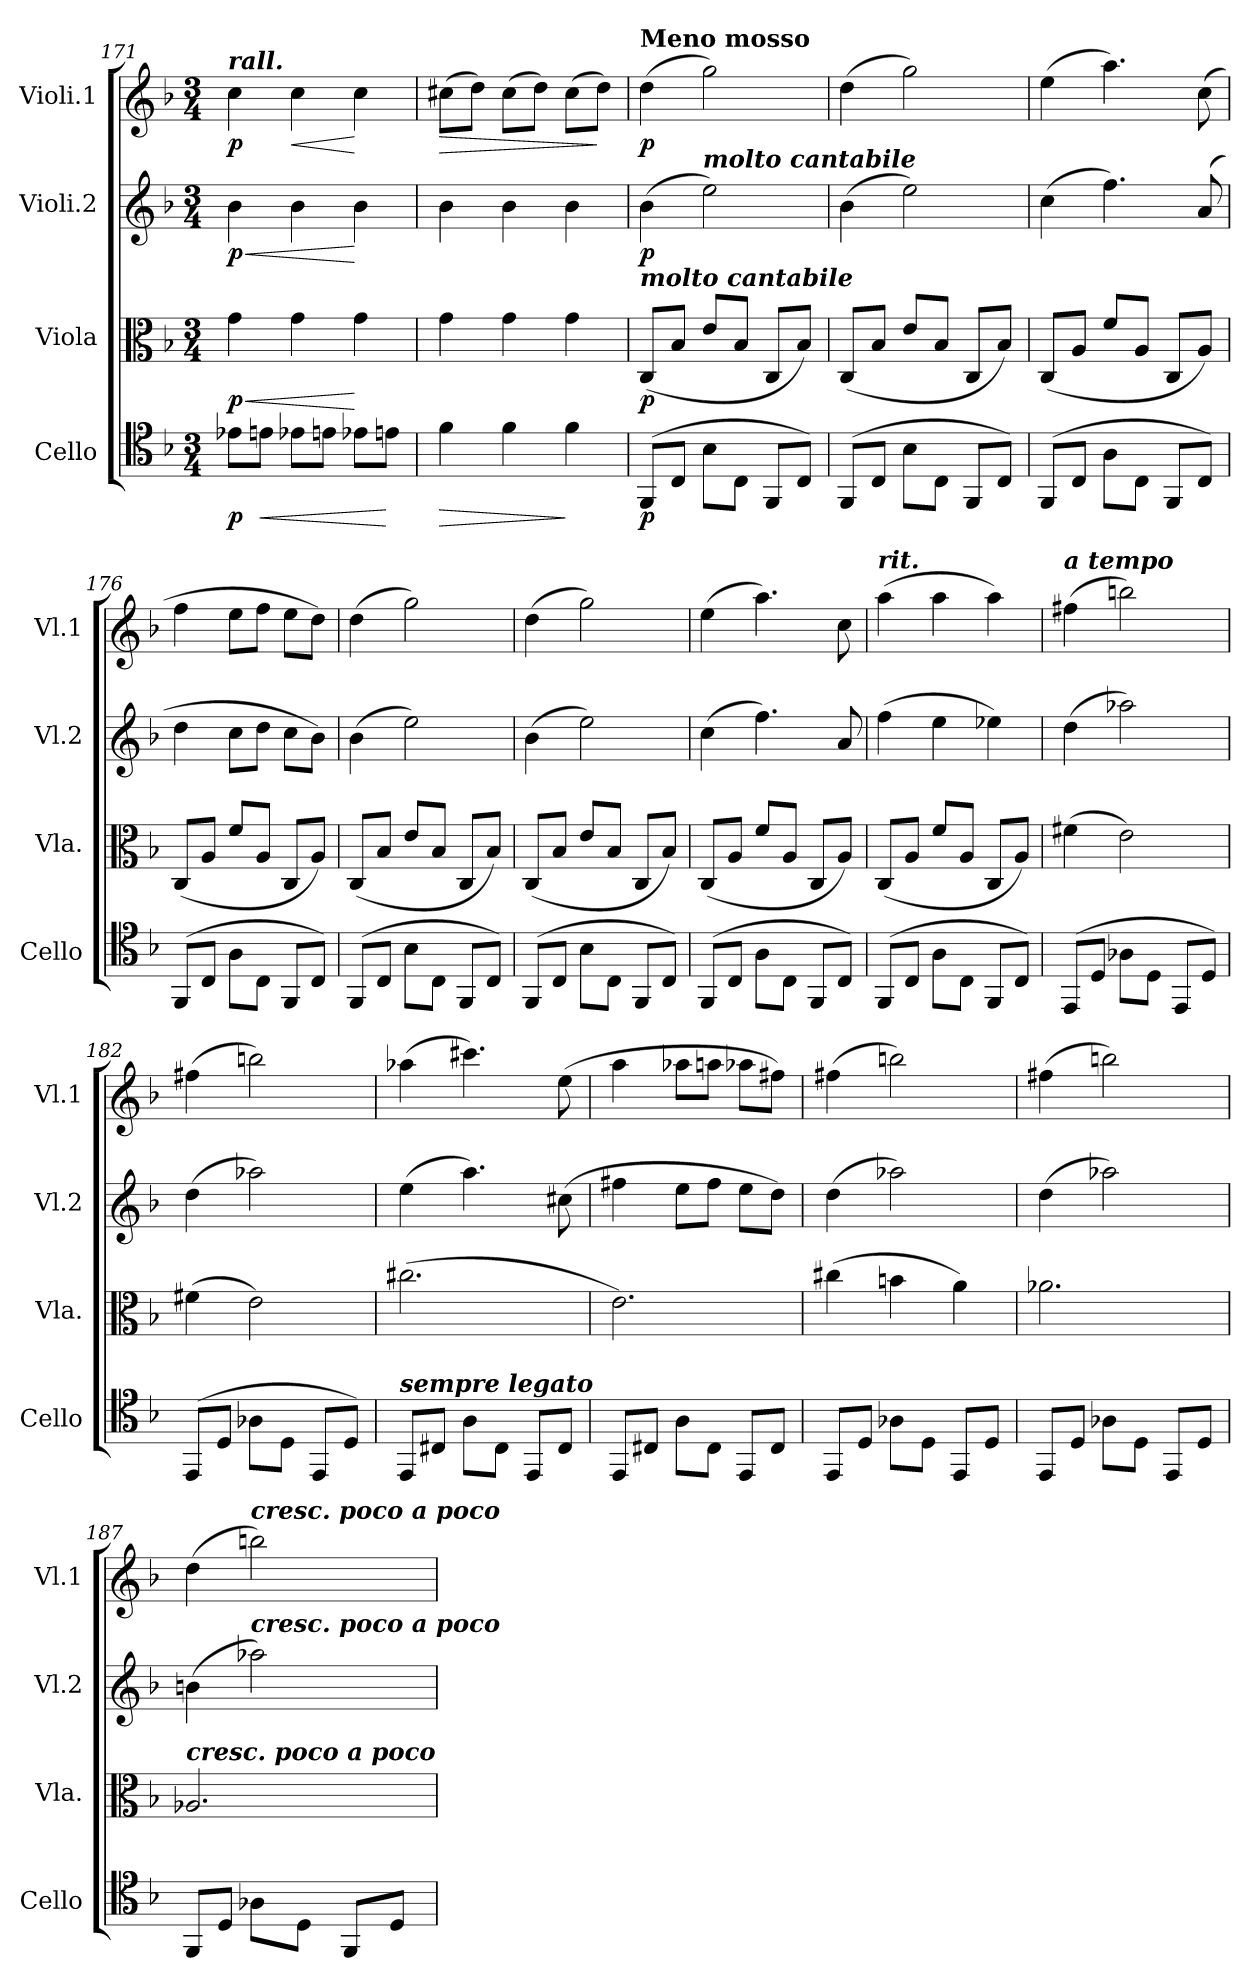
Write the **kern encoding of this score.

**kern	**dynam	**kern	**dynam	**kern	**dynam	**kern	**dynam
*part4	*part4	*part3	*part3	*part2	*part2	*part1	*part1
*staff4	*staff4	*staff3	*staff3	*staff2	*staff2	*staff1	*staff1
*I"Cello	*	*I"Viola	*	*I"Violi.2	*	*I"Violi.1	*
*I'Cello	*	*I'Vla.	*	*I'Vl.2	*	*I'Vl.1	*
*clefC4	*	*clefC3	*	*clefG2	*	*clefG2	*
*k[b-]	*	*k[b-]	*	*k[b-]	*	*k[b-]	*
*M3/4	*	*M3/4	*	*M3/4	*	*M3/4	*
=171	=171	=171	=171	=171	=171	=171	=171
!	!	!	!	!	!	!LO:TX:a:Bi:t=rall.	!
!	!LO:DY:b	!	!LO:HP:b	!	!LO:HP:b	!	!
!	!	!	!LO:DY:n=1:b	!	!LO:DY:n=1:b	!	!LO:DY:b
8e-X\L	p	4g\	< p	4b-\	< p	4cc\	p
!	!LO:HP:b	!	!	!	!	!	!
8en\J	<	.	.	.	.	.	.
!	!	!	!	!	!	!	!LO:HP:b
8e-X\L	.	4g\	.	4b-\	.	4cc\	<
8en\J	.	.	.	.	.	.	.
8e-X\L	.	4g\	[	4b-\	[	4cc\	[
8en\J	[	.	.	.	.	.	.
=172	=172	=172	=172	=172	=172	=172	=172
!	!LO:HP:b	!	!	!	!	!	!LO:HP:b
4f\	>	4g\	.	4b-\	.	(8cc#X\L	>
.	.	.	.	.	.	8dd\J)	.
4f\	.	4g\	.	4b-\	.	(8cc#\L	.
.	.	.	.	.	.	8dd\J)	.
4f\	]	4g\	.	4b-\	.	(8cc#\L	.
.	.	.	.	.	.	8dd\J)	]
=173	=173	=173	=173	=173	=173	=173	=173
!	!	!	!	!	!	!LO:TX:a:B:t=Meno mosso	!
!	!	!LO:TX:a:Bi:t=molto cantabile	!	!	!	!	!
!	!LO:DY:b	!	!LO:DY:b	!	!LO:DY:b	!	!LO:DY:b
(8FF/L	p	(8C/L	p	(4b-\	p	(4dd\	p
8C/J	.	8B-/J	.	.	.	.	.
!	!	!	!	!LO:TX:a:Bi:t=molto cantabile	!	!	!
8B-\L	.	8e/L	.	2ee\)	.	2gg\)	.
8C\J	.	8B-/J	.	.	.	.	.
8FF/L	.	8C/L	.	.	.	.	.
8C/J)	.	8B-/J)	.	.	.	.	.
!!LO:LB:g=z
=174	=174	=174	=174	=174	=174	=174	=174
(8FF/L	.	(8C/L	.	(4b-\	.	(4dd\	.
8C/J	.	8B-/J	.	.	.	.	.
8B-\L	.	8e/L	.	2ee\)	.	2gg\)	.
8C\J	.	8B-/J	.	.	.	.	.
8FF/L	.	8C/L	.	.	.	.	.
8C/J)	.	8B-/J)	.	.	.	.	.
!!LO:LB:g=z
=175	=175	=175	=175	=175	=175	=175	=175
(8FF/L	.	(8C/L	.	(4cc\	.	(4ee\	.
8C/J	.	8A/J	.	.	.	.	.
8A\L	.	8f/L	.	4.ff\)	.	4.aa\)	.
8C\J	.	8A/J	.	.	.	.	.
8FF/L	.	8C/L	.	.	.	.	.
8C/J)	.	8A/J)	.	(8a/	.	(8cc\	.
=176	=176	=176	=176	=176	=176	=176	=176
(8FF/L	.	(8C/L	.	4dd\	.	4ff\	.
8C/J	.	8A/J	.	.	.	.	.
8A\L	.	8f/L	.	8cc\L	.	8ee\L	.
8C\J	.	8A/J	.	8dd\J	.	8ff\J	.
8FF/L	.	8C/L	.	8cc\L	.	8ee\L	.
8C/J)	.	8A/J)	.	8b-\J)	.	8dd\J)	.
=177	=177	=177	=177	=177	=177	=177	=177
(8FF/L	.	(8C/L	.	(4b-\	.	(4dd\	.
8C/J	.	8B-/J	.	.	.	.	.
8B-\L	.	8e/L	.	2ee\)	.	2gg\)	.
8C\J	.	8B-/J	.	.	.	.	.
8FF/L	.	8C/L	.	.	.	.	.
8C/J)	.	8B-/J)	.	.	.	.	.
=178	=178	=178	=178	=178	=178	=178	=178
(8FF/L	.	(8C/L	.	(4b-\	.	(4dd\	.
8C/J	.	8B-/J	.	.	.	.	.
8B-\L	.	8e/L	.	2ee\)	.	2gg\)	.
8C\J	.	8B-/J	.	.	.	.	.
8FF/L	.	8C/L	.	.	.	.	.
8C/J)	.	8B-/J)	.	.	.	.	.
!!LO:PB:g=z
=179	=179	=179	=179	=179	=179	=179	=179
(8FF/L	.	(8C/L	.	(4cc\	.	(4ee\	.
8C/J	.	8A/J	.	.	.	.	.
8A\L	.	8f/L	.	4.ff\)	.	4.aa\)	.
8C\J	.	8A/J	.	.	.	.	.
8FF/L	.	8C/L	.	.	.	.	.
8C/J)	.	8A/J)	.	8a/	.	8cc\	.
!!LO:LB:g=z
=180	=180	=180	=180	=180	=180	=180	=180
!	!	!	!	!	!	!LO:TX:a:Bi:t=rit.	!
(8FF/L	.	(8C/L	.	(4ff\	.	(4aa\	.
8C/J	.	8A/J	.	.	.	.	.
8A\L	.	8f/L	.	4ee\	.	4aa\	.
8C\J	.	8A/J	.	.	.	.	.
8FF/L	.	8C/L	.	4ee-X\)	.	4aa\)	.
8C/J)	.	8A/J)	.	.	.	.	.
=181	=181	=181	=181	=181	=181	=181	=181
!	!	!	!	!	!	!LO:TX:a:Bi:t=a tempo	!
(8EE/L	.	(4f#X\	.	(4dd\	.	(4ff#X\	.
8D/J	.	.	.	.	.	.	.
8A-X\L	.	2e\)	.	2aa-X\)	.	2bbn\)	.
8D\J	.	.	.	.	.	.	.
8EE/L	.	.	.	.	.	.	.
8D/J)	.	.	.	.	.	.	.
=182	=182	=182	=182	=182	=182	=182	=182
(8EE/L	.	(4f#X\	.	(4dd\	.	(4ff#X\	.
8D/J	.	.	.	.	.	.	.
8A-X\L	.	2e\)	.	2aa-X\)	.	2bbn\)	.
8D\J	.	.	.	.	.	.	.
8EE/L	.	.	.	.	.	.	.
8D/J)	.	.	.	.	.	.	.
=183	=183	=183	=183	=183	=183	=183	=183
!LO:TX:a:Bi:t=sempre legato	!	!	!	!	!	!	!
8EE/L	.	(2.cc#X\	.	(4ee\	.	(4aa-X\	.
8C#X/J	.	.	.	.	.	.	.
8A\L	.	.	.	4.aa\)	.	4.ccc#X\)	.
8C#\J	.	.	.	.	.	.	.
8EE/L	.	.	.	.	.	.	.
8C#/J	.	.	.	(8cc#X\	.	(8ee\	.
!!LO:LB:g=z
=184	=184	=184	=184	=184	=184	=184	=184
8EE/L	.	2.e\)	.	4ff#X\	.	4aa\	.
8C#X/J	.	.	.	.	.	.	.
8A\L	.	.	.	8ee\L	.	8aa-X\L	.
8C#\J	.	.	.	8ff#\J	.	8aan\J	.
8EE/L	.	.	.	8ee\L	.	8aa-X\L	.
8C#/J	.	.	.	8dd\J)	.	8ff#X\J)	.
!!LO:PB:g=z
=185	=185	=185	=185	=185	=185	=185	=185
8EE/L	.	(4cc#X\	.	(4dd\	.	(4ff#X\	.
8D/J	.	.	.	.	.	.	.
8A-X\L	.	4bn\	.	2aa-X\)	.	2bbn\)	.
8D\J	.	.	.	.	.	.	.
8EE/L	.	4a\)	.	.	.	.	.
8D/J	.	.	.	.	.	.	.
=186	=186	=186	=186	=186	=186	=186	=186
8EE/L	.	2.a-X\	.	(4dd\	.	(4ff#X\	.
8D/J	.	.	.	.	.	.	.
8A-X\L	.	.	.	2aa-X\)	.	2bbn\)	.
8D\J	.	.	.	.	.	.	.
8EE/L	.	.	.	.	.	.	.
8D/J	.	.	.	.	.	.	.
=187	=187	=187	=187	=187	=187	=187	=187
!	!	!LO:TX:a:Bi:t=cresc. poco a poco	!	!	!	!	!
8FF/L	.	2.A-X/	.	(4bn\	.	(4dd\	.
8D/J	.	.	.	.	.	.	.
!	!	!	!	!	!	!LO:TX:a:Bi:t=cresc. poco a poco	!
!	!	!	!	!LO:TX:a:Bi:t=cresc. poco a poco	!	!	!
8A-X\L	.	.	.	2aa-X\)	.	2bbn\)	.
8D\J	.	.	.	.	.	.	.
8FF/L	.	.	.	.	.	.	.
8D/J	.	.	.	.	.	.	.
=	=	=	=	=	=	=	=
*-	*-	*-	*-	*-	*-	*-	*-
